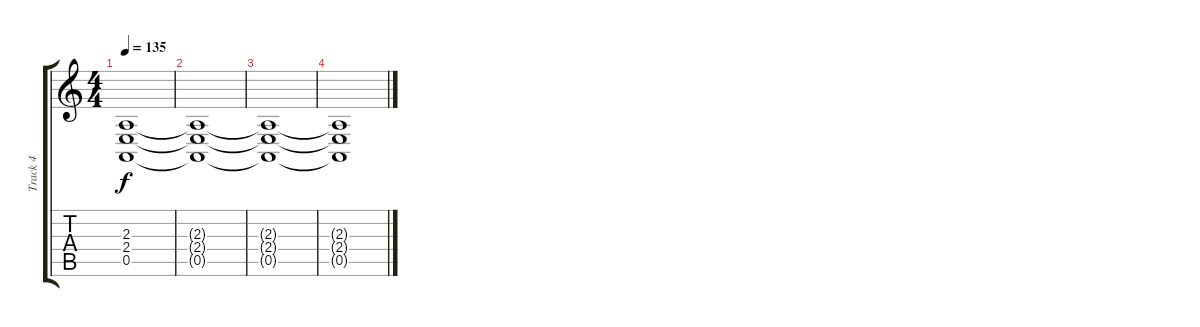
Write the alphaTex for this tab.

\track ("Track 4" "Track 4") {instrument violin}
\staff {score tabs}
\tuning (E4 B3 G3 D3 A2 E2) {hide}
\ts (4 4)
\tempo 135
\clef g2
\ks c
(2.3{t} 2.4{t} 0.5{t}).1{dy f} |
(2.3{t} 2.4{t} 0.5{t}).1 |
(2.3{t} 2.4{t} 0.5{t}).1 |
(2.3{t} 2.4{t} 0.5{t}).1
